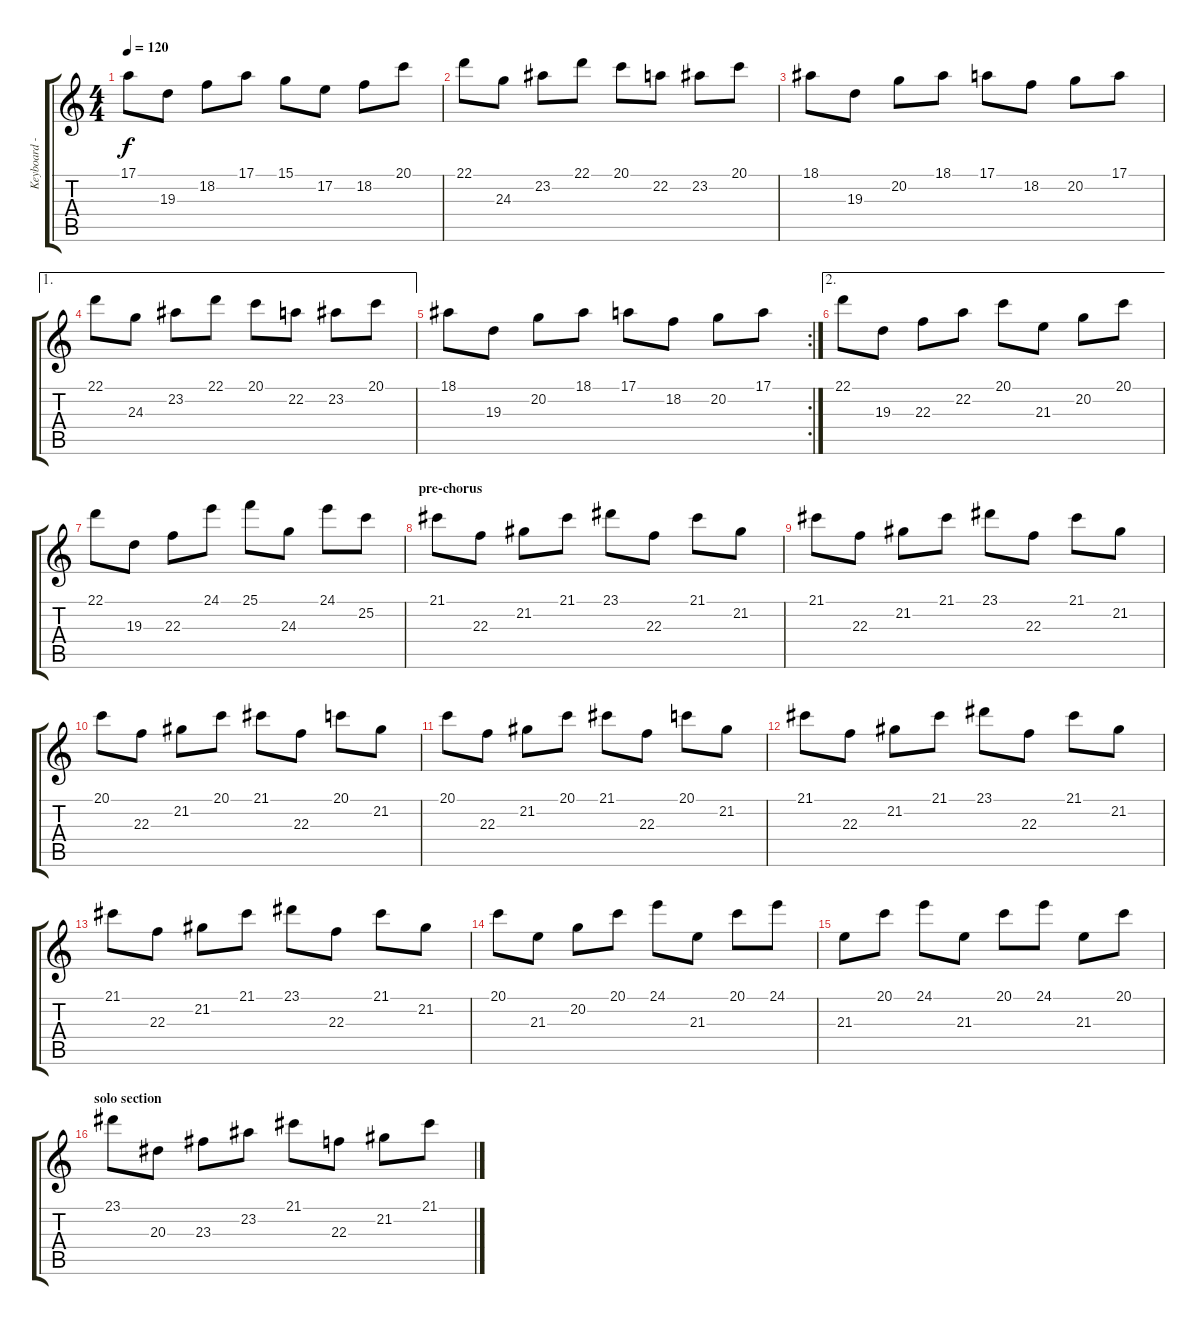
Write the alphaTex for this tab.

\track ("Keyboard - Lead" "Keyboard -") {instrument pad4choir}
\staff {score tabs}
\tuning (E4 B3 G3 D3 A2 E2) {hide}
\ts (4 4)
\tempo 120
\clef g2
\ks c
17.1.8{dy f} 19.3.8 18.2.8 17.1.8 15.1.8 17.2.8 18.2.8 20.1.8 |
22.1.8 24.3.8 23.2.8 22.1.8 20.1.8 22.2.8 23.2.8 20.1.8 |
18.1.8 19.3.8 20.2.8 18.1.8 17.1.8 18.2.8 20.2.8 17.1.8 |
\ae 1
22.1.8 24.3.8 23.2.8 22.1.8 20.1.8 22.2.8 23.2.8 20.1.8 |
\rc 2
18.1.8 19.3.8 20.2.8 18.1.8 17.1.8 18.2.8 20.2.8 17.1.8 |
\ae 2
22.1.8 19.3.8 22.3.8 22.2.8 20.1.8 21.3.8 20.2.8 20.1.8 |
22.1.8 19.3.8 22.3.8 24.1.8 25.1.8 24.3.8 24.1.8 25.2.8 |
\section ("" "pre-chorus")
21.1.8 22.3.8 21.2.8 21.1.8 23.1.8 22.3.8 21.1.8 21.2.8 |
21.1.8 22.3.8 21.2.8 21.1.8 23.1.8 22.3.8 21.1.8 21.2.8 |
20.1.8 22.3.8 21.2.8 20.1.8 21.1.8 22.3.8 20.1.8 21.2.8 |
20.1.8 22.3.8 21.2.8 20.1.8 21.1.8 22.3.8 20.1.8 21.2.8 |
21.1.8 22.3.8 21.2.8 21.1.8 23.1.8 22.3.8 21.1.8 21.2.8 |
21.1.8 22.3.8 21.2.8 21.1.8 23.1.8 22.3.8 21.1.8 21.2.8 |
20.1.8 21.3.8 20.2.8 20.1.8 24.1.8 21.3.8 20.1.8 24.1.8 |
21.3.8 20.1.8 24.1.8 21.3.8 20.1.8 24.1.8 21.3.8 20.1.8 |
\section ("" "solo section")
23.1.8 20.3.8 23.3.8 23.2.8 21.1.8 22.3.8 21.2.8 21.1.8
